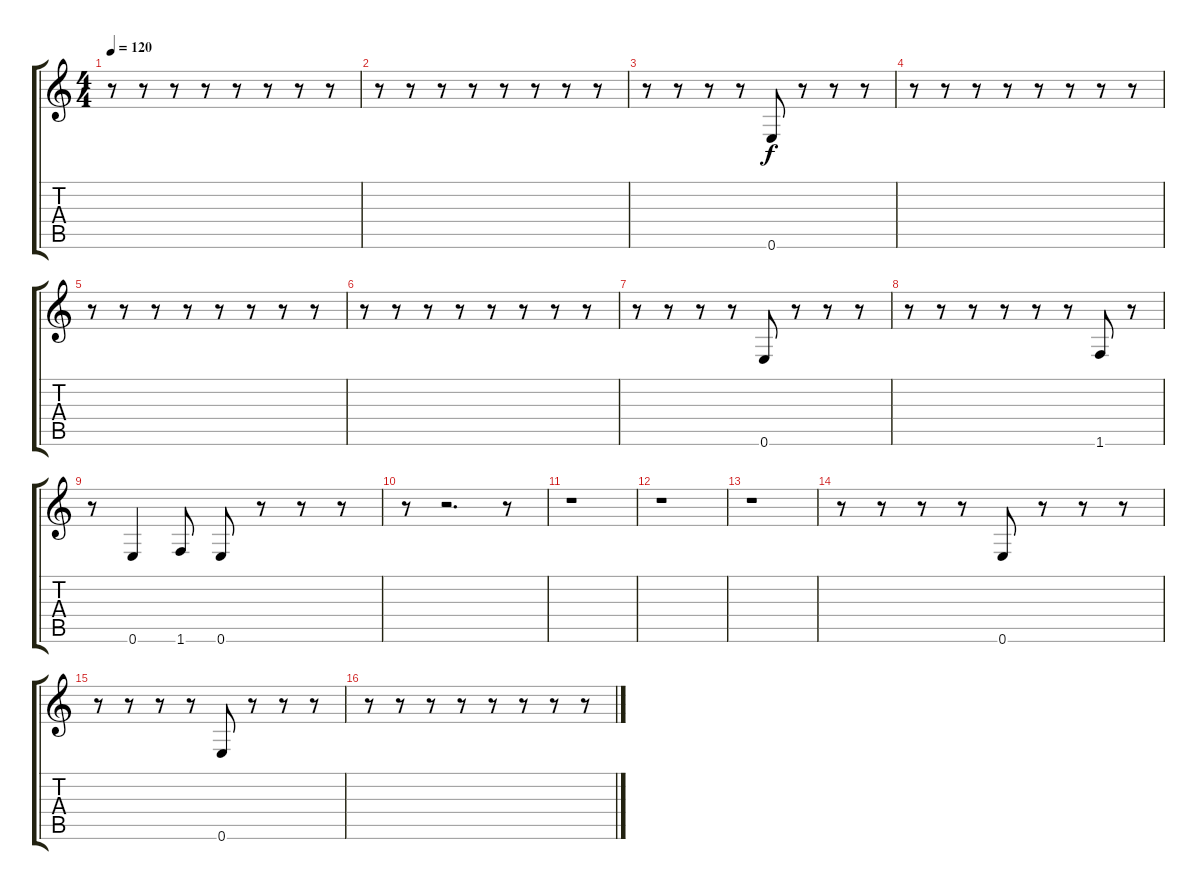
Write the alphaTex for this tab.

\track "" {instrument slapbass2}
\staff {score tabs}
\tuning (E4 B3 G3 D3 A2 E2) {hide}
\ts (4 4)
\tempo 120
\clef g2
\ks c
r.8{dy f} r.8 r.8 r.8 r.8 r.8 r.8 r.8 |
r.8 r.8 r.8 r.8 r.8 r.8 r.8 r.8 |
r.8 r.8 r.8 r.8 0.6.8 r.8 r.8 r.8 |
r.8 r.8 r.8 r.8 r.8 r.8 r.8 r.8 |
r.8 r.8 r.8 r.8 r.8 r.8 r.8 r.8 |
r.8 r.8 r.8 r.8 r.8 r.8 r.8 r.8 |
r.8 r.8 r.8 r.8 0.6.8 r.8 r.8 r.8 |
r.8 r.8 r.8 r.8 r.8 r.8 1.6.8 r.8 |
r.8 0.6.4 1.6.8 0.6.8 r.8 r.8 r.8 |
r.8 r.2{d} r.8 |
r.1 |
r.1 |
r.1 |
r.8 r.8 r.8 r.8 0.6.8 r.8 r.8 r.8 |
r.8 r.8 r.8 r.8 0.6.8 r.8 r.8 r.8 |
r.8 r.8 r.8 r.8 r.8 r.8 r.8 r.8
